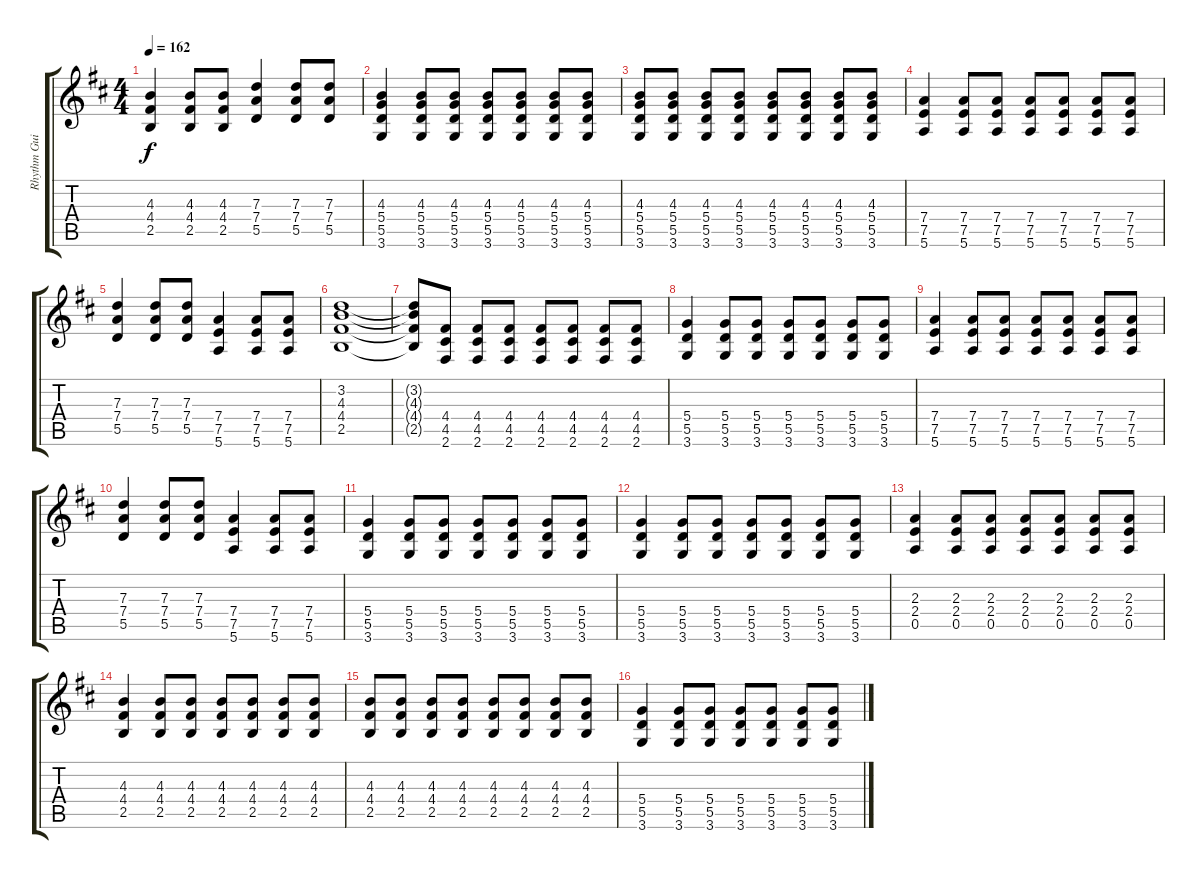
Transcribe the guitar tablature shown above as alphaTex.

\track ("Rhythm Guitar 2" "Rhythm Gui") {instrument distortionguitar}
\staff {score tabs}
\tuning (E4 B3 G3 D3 A2 E2) {hide}
\ts (4 4)
\tempo 162
\clef g2
\ks d
(4.3 4.4 2.5).4{dy f} (4.3 4.4 2.5).8 (4.3 4.4 2.5).8 (7.3 7.4 5.5).4 (7.3 7.4 5.5).8 (7.3 7.4 5.5).8 |
(4.3 5.4 5.5 3.6).4 (4.3 5.4 5.5 3.6).8 (4.3 5.4 5.5 3.6).8 (4.3 5.4 5.5 3.6).8 (4.3 5.4 5.5 3.6).8 (4.3 5.4 5.5 3.6).8 (4.3 5.4 5.5 3.6).8 |
(4.3 5.4 5.5 3.6).8 (4.3 5.4 5.5 3.6).8 (4.3 5.4 5.5 3.6).8 (4.3 5.4 5.5 3.6).8 (4.3 5.4 5.5 3.6).8 (4.3 5.4 5.5 3.6).8 (4.3 5.4 5.5 3.6).8 (4.3 5.4 5.5 3.6).8 |
(7.4 7.5 5.6).4 (7.4 7.5 5.6).8 (7.4 7.5 5.6).8 (7.4 7.5 5.6).8 (7.4 7.5 5.6).8 (7.4 7.5 5.6).8 (7.4 7.5 5.6).8 |
(7.3 7.4 5.5).4 (7.3 7.4 5.5).8 (7.3 7.4 5.5).8 (7.4 7.5 5.6).4 (7.4 7.5 5.6).8 (7.4 7.5 5.6).8 |
(3.2 4.3 4.4 2.5).1 |
(3.2{t} 4.3{t} 4.4{t} 2.5{t}).8 (4.4 4.5 2.6).8 (4.4 4.5 2.6).8 (4.4 4.5 2.6).8 (4.4 4.5 2.6).8 (4.4 4.5 2.6).8 (4.4 4.5 2.6).8 (4.4 4.5 2.6).8 |
(5.4 5.5 3.6).4 (5.4 5.5 3.6).8 (5.4 5.5 3.6).8 (5.4 5.5 3.6).8 (5.4 5.5 3.6).8 (5.4 5.5 3.6).8 (5.4 5.5 3.6).8 |
(7.4 7.5 5.6).4 (7.4 7.5 5.6).8 (7.4 7.5 5.6).8 (7.4 7.5 5.6).8 (7.4 7.5 5.6).8 (7.4 7.5 5.6).8 (7.4 7.5 5.6).8 |
(7.3 7.4 5.5).4 (7.3 7.4 5.5).8 (7.3 7.4 5.5).8 (7.4 7.5 5.6).4 (7.4 7.5 5.6).8 (7.4 7.5 5.6).8 |
(5.4 5.5 3.6).4 (5.4 5.5 3.6).8 (5.4 5.5 3.6).8 (5.4 5.5 3.6).8 (5.4 5.5 3.6).8 (5.4 5.5 3.6).8 (5.4 5.5 3.6).8 |
(5.4 5.5 3.6).4 (5.4 5.5 3.6).8 (5.4 5.5 3.6).8 (5.4 5.5 3.6).8 (5.4 5.5 3.6).8 (5.4 5.5 3.6).8 (5.4 5.5 3.6).8 |
(2.3 2.4 0.5).4 (2.3 2.4 0.5).8 (2.3 2.4 0.5).8 (2.3 2.4 0.5).8 (2.3 2.4 0.5).8 (2.3 2.4 0.5).8 (2.3 2.4 0.5).8 |
(4.3 4.4 2.5).4 (4.3 4.4 2.5).8 (4.3 4.4 2.5).8 (4.3 4.4 2.5).8 (4.3 4.4 2.5).8 (4.3 4.4 2.5).8 (4.3 4.4 2.5).8 |
(4.3 4.4 2.5).8 (4.3 4.4 2.5).8 (4.3 4.4 2.5).8 (4.3 4.4 2.5).8 (4.3 4.4 2.5).8 (4.3 4.4 2.5).8 (4.3 4.4 2.5).8 (4.3 4.4 2.5).8 |
(5.4 5.5 3.6).4 (5.4 5.5 3.6).8 (5.4 5.5 3.6).8 (5.4 5.5 3.6).8 (5.4 5.5 3.6).8 (5.4 5.5 3.6).8 (5.4 5.5 3.6).8
